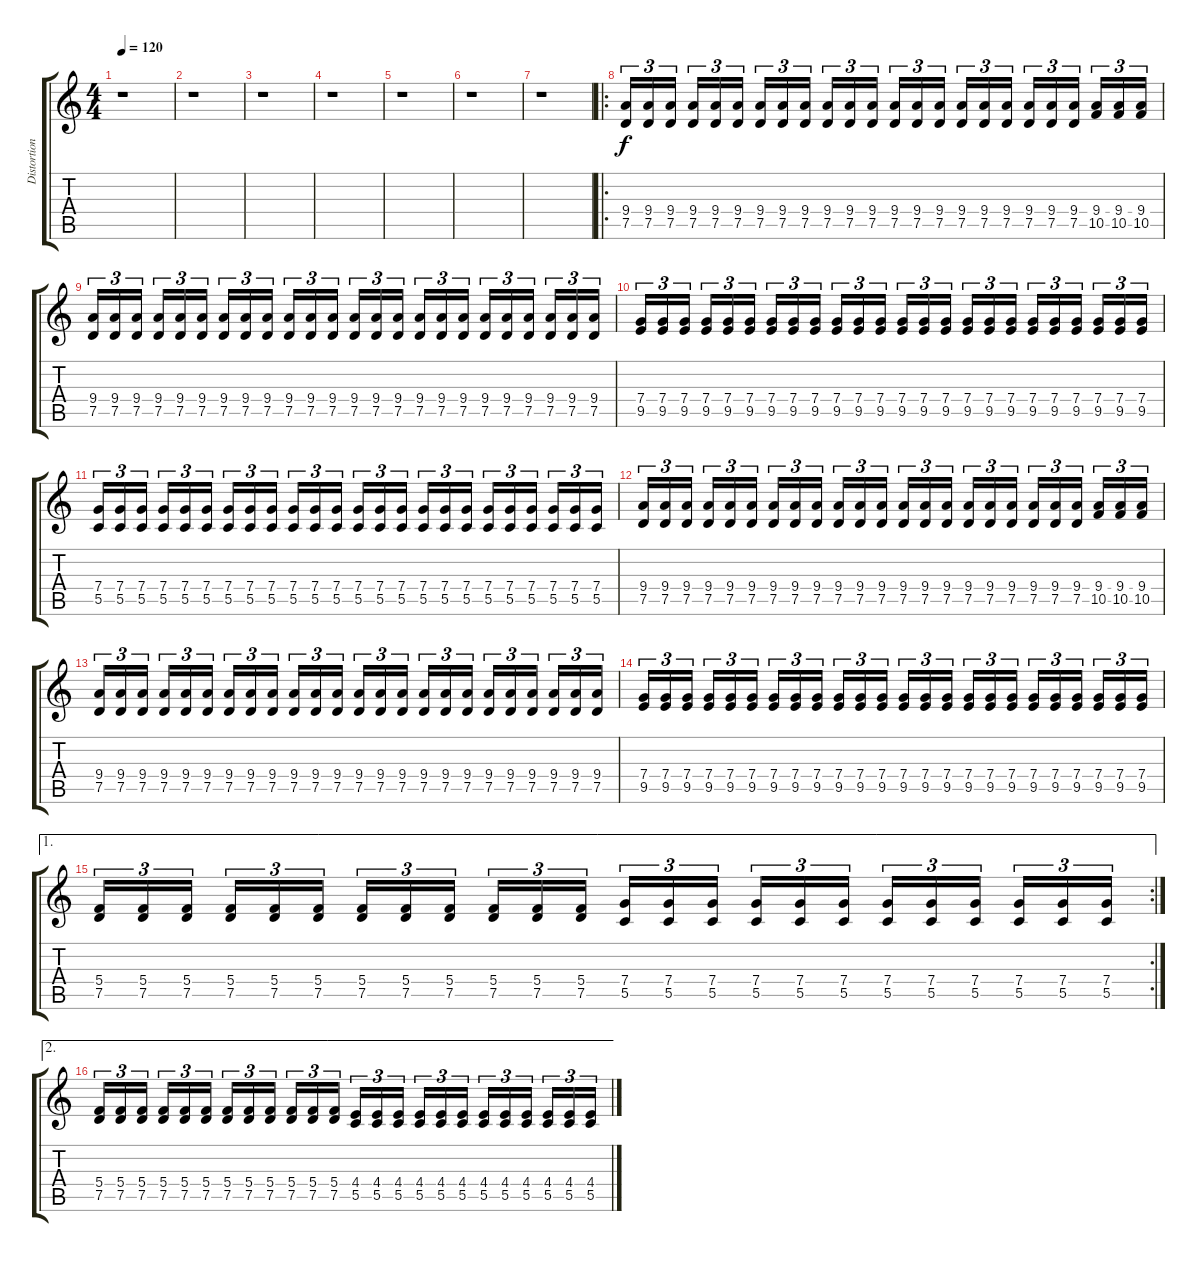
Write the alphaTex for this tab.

\track ("Distortion Guitar 2" "Distortion") {instrument distortionguitar}
\staff {score tabs}
\tuning (D4 A3 F3 C3 G2 D2) {hide}
\ts (4 4)
\tempo 120
\clef g2
\ks c
r.1{dy f} |
r.1 |
r.1 |
r.1 |
r.1 |
r.1 |
r.1 |
\ro
(9.4 7.5).16{tu (3 2) volume 16} (9.4 7.5).16{tu (3 2)} (9.4 7.5).16{tu (3 2)} (9.4 7.5).16{tu (3 2)} (9.4 7.5).16{tu (3 2)} (9.4 7.5).16{tu (3 2)} (9.4 7.5).16{tu (3 2)} (9.4 7.5).16{tu (3 2)} (9.4 7.5).16{tu (3 2)} (9.4 7.5).16{tu (3 2)} (9.4 7.5).16{tu (3 2)} (9.4 7.5).16{tu (3 2)} (9.4 7.5).16{tu (3 2)} (9.4 7.5).16{tu (3 2)} (9.4 7.5).16{tu (3 2)} (9.4 7.5).16{tu (3 2)} (9.4 7.5).16{tu (3 2)} (9.4 7.5).16{tu (3 2)} (9.4 7.5).16{tu (3 2)} (9.4 7.5).16{tu (3 2)} (9.4 7.5).16{tu (3 2)} (9.4 10.5).16{tu (3 2)} (9.4 10.5).16{tu (3 2)} (9.4 10.5).16{tu (3 2)} |
(9.4 7.5).16{tu (3 2)} (9.4 7.5).16{tu (3 2)} (9.4 7.5).16{tu (3 2)} (9.4 7.5).16{tu (3 2)} (9.4 7.5).16{tu (3 2)} (9.4 7.5).16{tu (3 2)} (9.4 7.5).16{tu (3 2)} (9.4 7.5).16{tu (3 2)} (9.4 7.5).16{tu (3 2)} (9.4 7.5).16{tu (3 2)} (9.4 7.5).16{tu (3 2)} (9.4 7.5).16{tu (3 2)} (9.4 7.5).16{tu (3 2)} (9.4 7.5).16{tu (3 2)} (9.4 7.5).16{tu (3 2)} (9.4 7.5).16{tu (3 2)} (9.4 7.5).16{tu (3 2)} (9.4 7.5).16{tu (3 2)} (9.4 7.5).16{tu (3 2)} (9.4 7.5).16{tu (3 2)} (9.4 7.5).16{tu (3 2)} (9.4 7.5).16{tu (3 2)} (9.4 7.5).16{tu (3 2)} (9.4 7.5).16{tu (3 2)} |
(7.4 9.5).16{tu (3 2)} (7.4 9.5).16{tu (3 2)} (7.4 9.5).16{tu (3 2)} (7.4 9.5).16{tu (3 2)} (7.4 9.5).16{tu (3 2)} (7.4 9.5).16{tu (3 2)} (7.4 9.5).16{tu (3 2)} (7.4 9.5).16{tu (3 2)} (7.4 9.5).16{tu (3 2)} (7.4 9.5).16{tu (3 2)} (7.4 9.5).16{tu (3 2)} (7.4 9.5).16{tu (3 2)} (7.4 9.5).16{tu (3 2)} (7.4 9.5).16{tu (3 2)} (7.4 9.5).16{tu (3 2)} (7.4 9.5).16{tu (3 2)} (7.4 9.5).16{tu (3 2)} (7.4 9.5).16{tu (3 2)} (7.4 9.5).16{tu (3 2)} (7.4 9.5).16{tu (3 2)} (7.4 9.5).16{tu (3 2)} (7.4 9.5).16{tu (3 2)} (7.4 9.5).16{tu (3 2)} (7.4 9.5).16{tu (3 2)} |
(7.4 5.5).16{tu (3 2)} (7.4 5.5).16{tu (3 2)} (7.4 5.5).16{tu (3 2)} (7.4 5.5).16{tu (3 2)} (7.4 5.5).16{tu (3 2)} (7.4 5.5).16{tu (3 2)} (7.4 5.5).16{tu (3 2)} (7.4 5.5).16{tu (3 2)} (7.4 5.5).16{tu (3 2)} (7.4 5.5).16{tu (3 2)} (7.4 5.5).16{tu (3 2)} (7.4 5.5).16{tu (3 2)} (7.4 5.5).16{tu (3 2)} (7.4 5.5).16{tu (3 2)} (7.4 5.5).16{tu (3 2)} (7.4 5.5).16{tu (3 2)} (7.4 5.5).16{tu (3 2)} (7.4 5.5).16{tu (3 2)} (7.4 5.5).16{tu (3 2)} (7.4 5.5).16{tu (3 2)} (7.4 5.5).16{tu (3 2)} (7.4 5.5).16{tu (3 2)} (7.4 5.5).16{tu (3 2)} (7.4 5.5).16{tu (3 2)} |
(9.4 7.5).16{tu (3 2)} (9.4 7.5).16{tu (3 2)} (9.4 7.5).16{tu (3 2)} (9.4 7.5).16{tu (3 2)} (9.4 7.5).16{tu (3 2)} (9.4 7.5).16{tu (3 2)} (9.4 7.5).16{tu (3 2)} (9.4 7.5).16{tu (3 2)} (9.4 7.5).16{tu (3 2)} (9.4 7.5).16{tu (3 2)} (9.4 7.5).16{tu (3 2)} (9.4 7.5).16{tu (3 2)} (9.4 7.5).16{tu (3 2)} (9.4 7.5).16{tu (3 2)} (9.4 7.5).16{tu (3 2)} (9.4 7.5).16{tu (3 2)} (9.4 7.5).16{tu (3 2)} (9.4 7.5).16{tu (3 2)} (9.4 7.5).16{tu (3 2)} (9.4 7.5).16{tu (3 2)} (9.4 7.5).16{tu (3 2)} (9.4 10.5).16{tu (3 2)} (9.4 10.5).16{tu (3 2)} (9.4 10.5).16{tu (3 2)} |
(9.4 7.5).16{tu (3 2)} (9.4 7.5).16{tu (3 2)} (9.4 7.5).16{tu (3 2)} (9.4 7.5).16{tu (3 2)} (9.4 7.5).16{tu (3 2)} (9.4 7.5).16{tu (3 2)} (9.4 7.5).16{tu (3 2)} (9.4 7.5).16{tu (3 2)} (9.4 7.5).16{tu (3 2)} (9.4 7.5).16{tu (3 2)} (9.4 7.5).16{tu (3 2)} (9.4 7.5).16{tu (3 2)} (9.4 7.5).16{tu (3 2)} (9.4 7.5).16{tu (3 2)} (9.4 7.5).16{tu (3 2)} (9.4 7.5).16{tu (3 2)} (9.4 7.5).16{tu (3 2)} (9.4 7.5).16{tu (3 2)} (9.4 7.5).16{tu (3 2)} (9.4 7.5).16{tu (3 2)} (9.4 7.5).16{tu (3 2)} (9.4 7.5).16{tu (3 2)} (9.4 7.5).16{tu (3 2)} (9.4 7.5).16{tu (3 2)} |
(7.4 9.5).16{tu (3 2)} (7.4 9.5).16{tu (3 2)} (7.4 9.5).16{tu (3 2)} (7.4 9.5).16{tu (3 2)} (7.4 9.5).16{tu (3 2)} (7.4 9.5).16{tu (3 2)} (7.4 9.5).16{tu (3 2)} (7.4 9.5).16{tu (3 2)} (7.4 9.5).16{tu (3 2)} (7.4 9.5).16{tu (3 2)} (7.4 9.5).16{tu (3 2)} (7.4 9.5).16{tu (3 2)} (7.4 9.5).16{tu (3 2)} (7.4 9.5).16{tu (3 2)} (7.4 9.5).16{tu (3 2)} (7.4 9.5).16{tu (3 2)} (7.4 9.5).16{tu (3 2)} (7.4 9.5).16{tu (3 2)} (7.4 9.5).16{tu (3 2)} (7.4 9.5).16{tu (3 2)} (7.4 9.5).16{tu (3 2)} (7.4 9.5).16{tu (3 2)} (7.4 9.5).16{tu (3 2)} (7.4 9.5).16{tu (3 2)} |
\ae 1
\rc 2
(5.4 7.5).16{tu (3 2)} (5.4 7.5).16{tu (3 2)} (5.4 7.5).16{tu (3 2)} (5.4 7.5).16{tu (3 2)} (5.4 7.5).16{tu (3 2)} (5.4 7.5).16{tu (3 2)} (5.4 7.5).16{tu (3 2)} (5.4 7.5).16{tu (3 2)} (5.4 7.5).16{tu (3 2)} (5.4 7.5).16{tu (3 2)} (5.4 7.5).16{tu (3 2)} (5.4 7.5).16{tu (3 2)} (7.4 5.5).16{tu (3 2)} (7.4 5.5).16{tu (3 2)} (7.4 5.5).16{tu (3 2)} (7.4 5.5).16{tu (3 2)} (7.4 5.5).16{tu (3 2)} (7.4 5.5).16{tu (3 2)} (7.4 5.5).16{tu (3 2)} (7.4 5.5).16{tu (3 2)} (7.4 5.5).16{tu (3 2)} (7.4 5.5).16{tu (3 2)} (7.4 5.5).16{tu (3 2)} (7.4 5.5).16{tu (3 2)} |
\ae 2
(5.4 7.5).16{tu (3 2)} (5.4 7.5).16{tu (3 2)} (5.4 7.5).16{tu (3 2)} (5.4 7.5).16{tu (3 2)} (5.4 7.5).16{tu (3 2)} (5.4 7.5).16{tu (3 2)} (5.4 7.5).16{tu (3 2)} (5.4 7.5).16{tu (3 2)} (5.4 7.5).16{tu (3 2)} (5.4 7.5).16{tu (3 2)} (5.4 7.5).16{tu (3 2)} (5.4 7.5).16{tu (3 2)} (4.4 5.5).16{tu (3 2)} (4.4 5.5).16{tu (3 2)} (4.4 5.5).16{tu (3 2)} (4.4 5.5).16{tu (3 2)} (4.4 5.5).16{tu (3 2)} (4.4 5.5).16{tu (3 2)} (4.4 5.5).16{tu (3 2)} (4.4 5.5).16{tu (3 2)} (4.4 5.5).16{tu (3 2)} (4.4 5.5).16{tu (3 2)} (4.4 5.5).16{tu (3 2)} (4.4 5.5).16{tu (3 2)}
